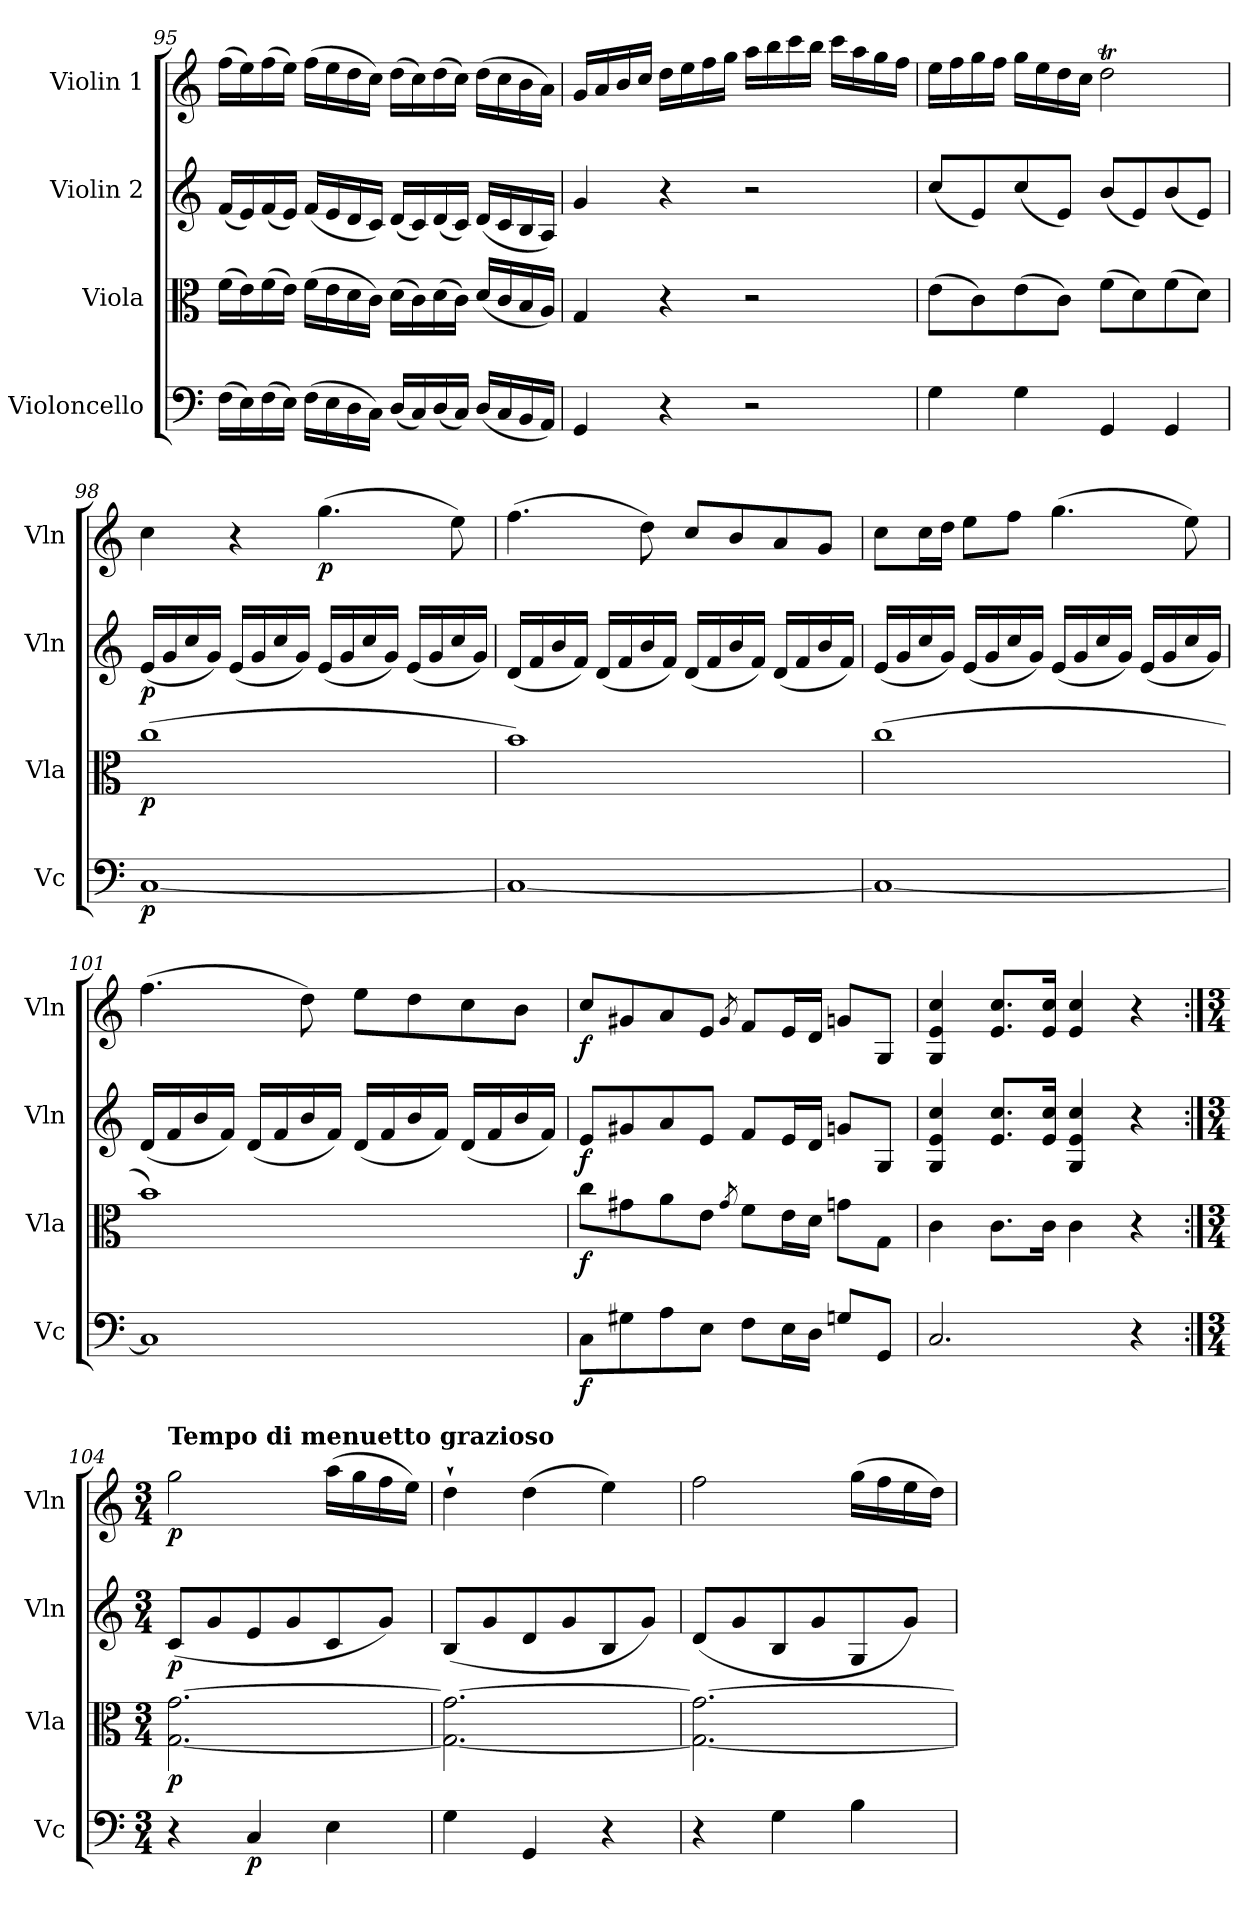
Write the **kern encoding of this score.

**kern	**dynam	**kern	**dynam	**kern	**dynam	**kern	**dynam
*part4	*part4	*part3	*part3	*part2	*part2	*part1	*part1
*staff4	*staff4	*staff3	*staff3	*staff2	*staff2	*staff1	*staff1
*I"Violoncello	*	*I"Viola	*	*I"Violin 2	*	*I"Violin 1	*
*I'Vc	*	*I'Vla	*	*I'Vln	*	*I'Vln	*
*clefF4	*	*clefC3	*	*clefG2	*	*clefG2	*
*k[]	*	*k[]	*	*k[]	*	*k[]	*
=95	=95	=95	=95	=95	=95	=95	=95
(>16F\LL	.	(>16f\LL	.	(<16f/LL	.	(>16ff\LL	.
16E\)	.	16e\)	.	16e/)	.	16ee\)	.
(>16F\	.	(>16f\	.	(<16f/	.	(>16ff\	.
16E\JJ)	.	16e\JJ)	.	16e/JJ)	.	16ee\JJ)	.
(>16F\LL	.	(>16f\LL	.	(<16f/LL	.	(>16ff\LL	.
16E\	.	16e\	.	16e/	.	16ee\	.
16D\	.	16d\	.	16d/	.	16dd\	.
16C\JJ)	.	16c\JJ)	.	16c/JJ)	.	16cc\JJ)	.
(<16D/LL	.	(>16d\LL	.	(<16d/LL	.	(>16dd\LL	.
16C/)	.	16c\)	.	16c/)	.	16cc\)	.
(<16D/	.	(>16d\	.	(<16d/	.	(>16dd\	.
16C/JJ)	.	16c\JJ)	.	16c/JJ)	.	16cc\JJ)	.
(<16D/LL	.	(<16d/LL	.	(<16d/LL	.	(>16dd\LL	.
16C/	.	16c/	.	16c/	.	16cc\	.
16BB/	.	16B/	.	16B/	.	16b\	.
16AA/JJ)	.	16A/JJ)	.	16A/JJ)	.	16a\JJ)	.
=96	=96	=96	=96	=96	=96	=96	=96
4GG/	.	4G/	.	4g/	.	16g/LL	.
.	.	.	.	.	.	16a/	.
.	.	.	.	.	.	16b/	.
.	.	.	.	.	.	16cc/JJ	.
4r	.	4r	.	4r	.	16dd\LL	.
.	.	.	.	.	.	16ee\	.
.	.	.	.	.	.	16ff\	.
.	.	.	.	.	.	16gg\JJ	.
2r	.	2r	.	2r	.	16aa\LL	.
.	.	.	.	.	.	16bb\	.
.	.	.	.	.	.	16ccc\	.
.	.	.	.	.	.	16bb\JJ	.
.	.	.	.	.	.	16ccc\LL	.
.	.	.	.	.	.	16aa\	.
.	.	.	.	.	.	16gg\	.
.	.	.	.	.	.	16ff\JJ	.
=97	=97	=97	=97	=97	=97	=97	=97
4G\	.	(>8e\L	.	(<8cc/L	.	16ee\LL	.
.	.	.	.	.	.	16ff\	.
.	.	8c\)	.	8e/)	.	16gg\	.
.	.	.	.	.	.	16ff\JJ	.
4G\	.	(>8e\	.	(<8cc/	.	16gg\LL	.
.	.	.	.	.	.	16ee\	.
.	.	8c\J)	.	8e/J)	.	16dd\	.
.	.	.	.	.	.	16cc\JJ	.
4GG/	.	(>8f\L	.	(<8b/L	.	2ddT\	.
.	.	8d\)	.	8e/)	.	.	.
4GG/	.	(>8f\	.	(<8b/	.	.	.
.	.	8d\J)	.	8e/J)	.	.	.
=98	=98	=98	=98	=98	=98	=98	=98
!	!LO:DY:b	!	!LO:DY:b	!	!LO:DY:b	!	!
[1C	p	(>1cc	p	(<16e/LL	p	4cc\	.
.	.	.	.	16g/	.	.	.
.	.	.	.	16cc/	.	.	.
.	.	.	.	16g/JJ)	.	.	.
.	.	.	.	(<16e/LL	.	4r	.
.	.	.	.	16g/	.	.	.
.	.	.	.	16cc/	.	.	.
.	.	.	.	16g/JJ)	.	.	.
!	!	!	!	!	!	!	!LO:DY:b
.	.	.	.	(<16e/LL	.	(>4.gg\	p
.	.	.	.	16g/	.	.	.
.	.	.	.	16cc/	.	.	.
.	.	.	.	16g/JJ)	.	.	.
.	.	.	.	(<16e/LL	.	.	.
.	.	.	.	16g/	.	.	.
.	.	.	.	16cc/	.	8ee\)	.
.	.	.	.	16g/JJ)	.	.	.
!!LO:LB:g=z
=99	=99	=99	=99	=99	=99	=99	=99
1C_	.	1b)	.	(<16d/LL	.	(>4.ff\	.
.	.	.	.	16f/	.	.	.
.	.	.	.	16b/	.	.	.
.	.	.	.	16f/JJ)	.	.	.
.	.	.	.	(<16d/LL	.	.	.
.	.	.	.	16f/	.	.	.
.	.	.	.	16b/	.	8dd\)	.
.	.	.	.	16f/JJ)	.	.	.
.	.	.	.	(<16d/LL	.	8cc/L	.
.	.	.	.	16f/	.	.	.
.	.	.	.	16b/	.	8b/	.
.	.	.	.	16f/JJ)	.	.	.
.	.	.	.	(<16d/LL	.	8a/	.
.	.	.	.	16f/	.	.	.
.	.	.	.	16b/	.	8g/J	.
.	.	.	.	16f/JJ)	.	.	.
=100	=100	=100	=100	=100	=100	=100	=100
1C_	.	(>1cc	.	(<16e/LL	.	8cc\L	.
.	.	.	.	16g/	.	.	.
.	.	.	.	16cc/	.	16cc\L	.
.	.	.	.	16g/JJ)	.	16dd\JJ	.
.	.	.	.	(<16e/LL	.	8ee\L	.
.	.	.	.	16g/	.	.	.
.	.	.	.	16cc/	.	8ff\J	.
.	.	.	.	16g/JJ)	.	.	.
.	.	.	.	(<16e/LL	.	(>4.gg\	.
.	.	.	.	16g/	.	.	.
.	.	.	.	16cc/	.	.	.
.	.	.	.	16g/JJ)	.	.	.
.	.	.	.	(<16e/LL	.	.	.
.	.	.	.	16g/	.	.	.
.	.	.	.	16cc/	.	8ee\)	.
.	.	.	.	16g/JJ)	.	.	.
=101	=101	=101	=101	=101	=101	=101	=101
1C]	.	1b)	.	(<16d/LL	.	(>4.ff\	.
.	.	.	.	16f/	.	.	.
.	.	.	.	16b/	.	.	.
.	.	.	.	16f/JJ)	.	.	.
.	.	.	.	(<16d/LL	.	.	.
.	.	.	.	16f/	.	.	.
.	.	.	.	16b/	.	8dd\)	.
.	.	.	.	16f/JJ)	.	.	.
.	.	.	.	(<16d/LL	.	8ee\L	.
.	.	.	.	16f/	.	.	.
.	.	.	.	16b/	.	8dd\	.
.	.	.	.	16f/JJ)	.	.	.
.	.	.	.	(<16d/LL	.	8cc\	.
.	.	.	.	16f/	.	.	.
.	.	.	.	16b/	.	8b\J	.
.	.	.	.	16f/JJ)	.	.	.
=102	=102	=102	=102	=102	=102	=102	=102
!	!LO:DY:b	!	!LO:DY:b	!	!LO:DY:b	!	!LO:DY:b
8C\L	f	8cc\L	f	8e/L	f	8cc/L	f
8G#X\	.	8g#X\	.	8g#X/	.	8g#X/	.
8A\	.	8a\	.	8a/	.	8a/	.
8E\J	.	8e\J	.	8e/J	.	8e/J	.
.	.	8qg#/	.	.	.	8qg#/	.
8F\L	.	8f\L	.	8f/L	.	8f/L	.
16E\L	.	16e\L	.	16e/L	.	16e/L	.
16D\JJ	.	16d\JJ	.	16d/JJ	.	16d/JJ	.
8Gn/L	.	8gn\L	.	8gn/L	.	8gn/L	.
8GG/J	.	8G\J	.	8G/J	.	8G/J	.
=103	=103	=103	=103	=103	=103	=103	=103
2.C/	.	4c\	.	4G/ 4e/ 4cc/	.	4G/ 4e/ 4cc/	.
.	.	8.c\L	.	8.e/ 8.cc/L	.	8.e/ 8.cc/L	.
.	.	16c\Jk	.	16e/ 16cc/Jk	.	16e/ 16cc/Jk	.
.	.	4c\	.	4G/ 4e/ 4cc/	.	4e/ 4cc/	.
4r	.	4r	.	4r	.	4r	.
!!LO:PB:g=z
=104:|!	=104:|!	=104:|!	=104:|!	=104:|!	=104:|!	=104:|!	=104:|!
*M3/4	*	*M3/4	*	*M3/4	*	*M3/4	*
!	!	!	!	!	!	!LO:TX:a:B:t=Tempo di menuetto grazioso	!
!	!	!	!LO:DY:b	!	!LO:DY:b	!	!LO:DY:b
4r	.	[2.G\ [2.g\	p	(<8c/L	p	2gg\	p
.	.	.	.	8g/	.	.	.
!	!LO:DY:b	!	!	!	!	!	!
4C/	p	.	.	8e/	.	.	.
.	.	.	.	8g/	.	.	.
4E\	.	.	.	8c/	.	(>16aa\LL	.
.	.	.	.	.	.	16gg\	.
.	.	.	.	8g/J)	.	16ff\	.
.	.	.	.	.	.	16ee\JJ)	.
=105	=105	=105	=105	=105	=105	=105	=105
4G\	.	2.G\_ 2.g\_	.	(<8B/L	.	4dd`\	.
.	.	.	.	8g/	.	.	.
4GG/	.	.	.	8d/	.	(>4dd\	.
.	.	.	.	8g/	.	.	.
4r	.	.	.	8B/	.	4ee\)	.
.	.	.	.	8g/J)	.	.	.
=106	=106	=106	=106	=106	=106	=106	=106
4r	.	2.G\_ 2.g\_	.	(<8d/L	.	2ff\	.
.	.	.	.	8g/	.	.	.
4G\	.	.	.	8B/	.	.	.
.	.	.	.	8g/	.	.	.
4B\	.	.	.	8G/	.	(>16gg\LL	.
.	.	.	.	.	.	16ff\	.
.	.	.	.	8g/J)	.	16ee\	.
.	.	.	.	.	.	16dd\JJ)	.
=	=	=	=	=	=	=	=
*-	*-	*-	*-	*-	*-	*-	*-
